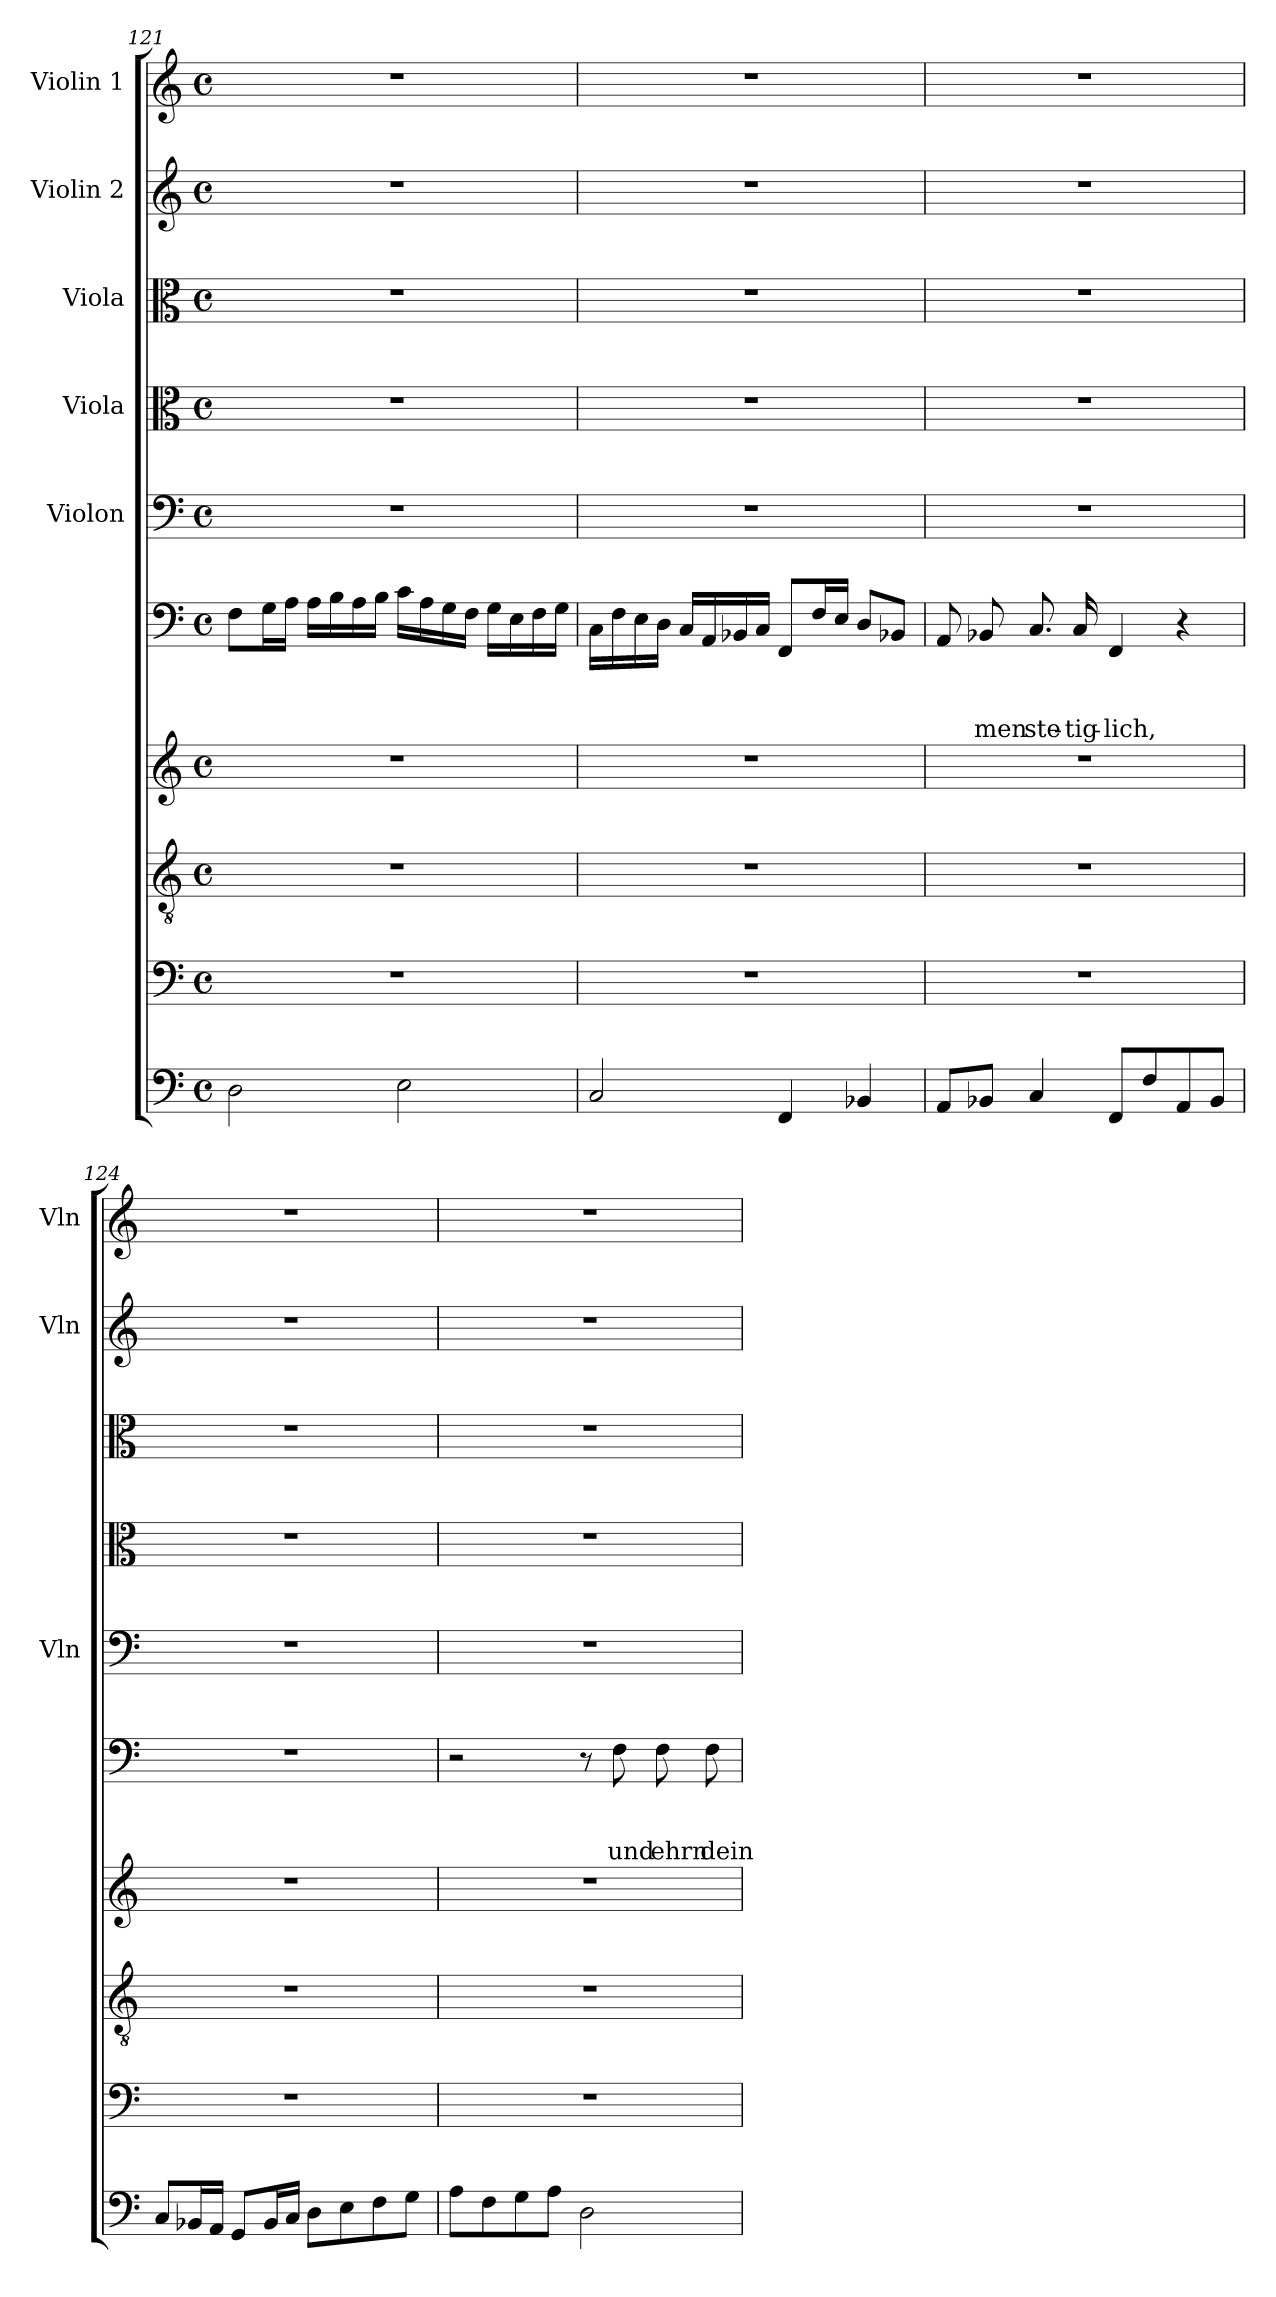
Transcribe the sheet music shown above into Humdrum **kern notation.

**kern	**kern	**kern	**kern	**kern	**text	**text	**text	**kern	**kern	**kern	**kern	**kern
*part10	*part9	*part8	*part7	*part6	*part6	*part6	*part6	*part5	*part4	*part3	*part2	*part1
*staff10	*staff9	*staff8	*staff7	*staff6	*staff6	*staff6	*staff6	*staff5	*staff4	*staff3	*staff2	*staff1
*	*	*	*	*	*	*	*	*I"Violon	*I"Viola	*I"Viola	*I"Violin 2	*I"Violin 1
*	*	*	*	*	*	*	*	*I'Vln	*	*	*I'Vln	*I'Vln
*clefF4	*clefF4	*clefGv2	*clefG2	*clefF4	*	*	*	*clefF4	*clefC3	*clefC3	*clefG2	*clefG2
*k[]	*k[]	*k[]	*k[]	*k[]	*	*	*	*k[]	*k[]	*k[]	*k[]	*k[]
*C:	*C:	*C:	*C:	*C:	*	*	*	*C:	*C:	*C:	*C:	*C:
*M4/4	*M4/4	*M4/4	*M4/4	*M4/4	*	*	*	*M4/4	*M4/4	*M4/4	*M4/4	*M4/4
*met(c)	*met(c)	*met(c)	*met(c)	*met(c)	*	*	*	*met(c)	*met(c)	*met(c)	*met(c)	*met(c)
=121	=121	=121	=121	=121	=121	=121	=121	=121	=121	=121	=121	=121
2D\	1r	1r	1r	8F\L	.	.	.	1r	1r	1r	1r	1r
.	.	.	.	16G\L	.	.	.	.	.	.	.	.
.	.	.	.	16A\JJ	.	.	.	.	.	.	.	.
.	.	.	.	16A\LL	.	.	.	.	.	.	.	.
.	.	.	.	16B\	.	.	.	.	.	.	.	.
.	.	.	.	16A\	.	.	.	.	.	.	.	.
.	.	.	.	16B\JJ	.	.	.	.	.	.	.	.
2E\	.	.	.	16c\LL	.	.	.	.	.	.	.	.
.	.	.	.	16A\	.	.	.	.	.	.	.	.
.	.	.	.	16G\	.	.	.	.	.	.	.	.
.	.	.	.	16F\JJ	.	.	.	.	.	.	.	.
.	.	.	.	16G\LL	.	.	.	.	.	.	.	.
.	.	.	.	16E\	.	.	.	.	.	.	.	.
.	.	.	.	16F\	.	.	.	.	.	.	.	.
.	.	.	.	16G\JJ	.	.	.	.	.	.	.	.
=122	=122	=122	=122	=122	=122	=122	=122	=122	=122	=122	=122	=122
2C/	1r	1r	1r	16C\LL	.	.	.	1r	1r	1r	1r	1r
.	.	.	.	16F\	.	.	.	.	.	.	.	.
.	.	.	.	16E\	.	.	.	.	.	.	.	.
.	.	.	.	16D\JJ	.	.	.	.	.	.	.	.
.	.	.	.	16C/LL	.	.	.	.	.	.	.	.
.	.	.	.	16AA/	.	.	.	.	.	.	.	.
.	.	.	.	16BB-X/	.	.	.	.	.	.	.	.
.	.	.	.	16C/JJ	.	.	.	.	.	.	.	.
4FF/	.	.	.	8FF/L	.	.	.	.	.	.	.	.
.	.	.	.	16F/L	.	.	.	.	.	.	.	.
.	.	.	.	16E/JJ	.	.	.	.	.	.	.	.
4BB-X/	.	.	.	8D/L	.	.	.	.	.	.	.	.
.	.	.	.	8BB-X/J	.	.	.	.	.	.	.	.
=123	=123	=123	=123	=123	=123	=123	=123	=123	=123	=123	=123	=123
8AA/L	1r	1r	1r	8AA/	.	.	.	1r	1r	1r	1r	1r
!	!	!	!	!	!	!	!LO:LY:b	!	!	!	!	!
8BB-X/J	.	.	.	8BB-X/	.	.	-men	.	.	.	.	.
!	!	!	!	!	!	!	!LO:LY:b	!	!	!	!	!
4C/	.	.	.	8.C/	.	.	ste-	.	.	.	.	.
!	!	!	!	!	!	!	!LO:LY:b	!	!	!	!	!
.	.	.	.	16C/	.	.	-tig-	.	.	.	.	.
!	!	!	!	!	!	!	!LO:LY:b	!	!	!	!	!
8FF/L	.	.	.	4FF/	.	.	-lich,	.	.	.	.	.
8F/	.	.	.	.	.	.	.	.	.	.	.	.
8AA/	.	.	.	4r	.	.	.	.	.	.	.	.
8BB-/J	.	.	.	.	.	.	.	.	.	.	.	.
=124	=124	=124	=124	=124	=124	=124	=124	=124	=124	=124	=124	=124
8C/L	1r	1r	1r	1r	.	.	.	1r	1r	1r	1r	1r
16BB-X/L	.	.	.	.	.	.	.	.	.	.	.	.
16AA/JJ	.	.	.	.	.	.	.	.	.	.	.	.
8GG/L	.	.	.	.	.	.	.	.	.	.	.	.
16BB-/L	.	.	.	.	.	.	.	.	.	.	.	.
16C/JJ	.	.	.	.	.	.	.	.	.	.	.	.
8D\L	.	.	.	.	.	.	.	.	.	.	.	.
8E\	.	.	.	.	.	.	.	.	.	.	.	.
8F\	.	.	.	.	.	.	.	.	.	.	.	.
8G\J	.	.	.	.	.	.	.	.	.	.	.	.
=125	=125	=125	=125	=125	=125	=125	=125	=125	=125	=125	=125	=125
8A\L	1r	1r	1r	2r	.	.	.	1r	1r	1r	1r	1r
8F\	.	.	.	.	.	.	.	.	.	.	.	.
8G\	.	.	.	.	.	.	.	.	.	.	.	.
8A\J	.	.	.	.	.	.	.	.	.	.	.	.
2D\	.	.	.	8r	.	.	.	.	.	.	.	.
!	!	!	!	!	!	!	!LO:LY:b	!	!	!	!	!
.	.	.	.	8F\	.	.	und	.	.	.	.	.
!	!	!	!	!	!	!	!LO:LY:b	!	!	!	!	!
.	.	.	.	8F\	.	.	ehrn	.	.	.	.	.
!	!	!	!	!	!	!	!LO:LY:b	!	!	!	!	!
.	.	.	.	8F\	.	.	dein	.	.	.	.	.
=	=	=	=	=	=	=	=	=	=	=	=	=
*-	*-	*-	*-	*-	*-	*-	*-	*-	*-	*-	*-	*-
